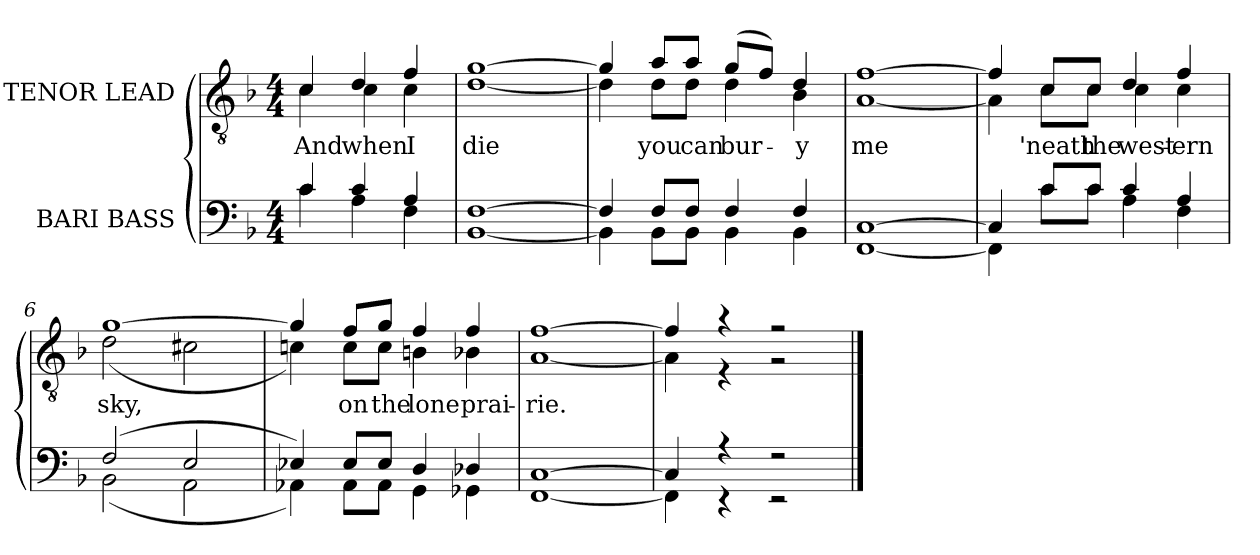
**kern	**kern	**text
*part2	*part1	*part1
*staff2	*staff1	*staff1
*I"BARI BASS	*I"TENOR LEAD	*
*clefF4	*clefGv2	*
*k[b-]	*k[b-]	*
*M4/4	*M4/4	*
=1	=1	=1
*^	*^	*
!	!	!	!	!LO:LY:b
4c/	4c\	4c/	4c\	And
!	!	!	!	!LO:LY:b
4c/	4A\	4d/	4c\	when
!	!	!	!	!LO:LY:b
4A/	4F\	4f/	4c\	I
=2	=2	=2	=2	=2
!	!	!	!	!LO:LY:b
[1F	[1BB-	[1g	[1d	die
=3	=3	=3	=3	=3
4F/]	4BB-\]	4g/]	4d\]	.
!	!	!	!	!LO:LY:b
8F/L	8BB-\L	8a/L	8d\L	you
!	!	!	!	!LO:LY:b
8F/J	8BB-\J	8a/J	8d\J	can
!	!	!	!	!LO:LY:b
4F/	4BB-\	(8g/L	4d\	bur-
.	.	8f/J)	.	.
!	!	!	!	!LO:LY:b
4F/	4BB-\	4d/	4B-\	-y
=4	=4	=4	=4	=4
!	!	!	!	!LO:LY:b
[1C	[1FF	[1f	[1A	me
=5	=5	=5	=5	=5
4C/]	4FF\]	4f/]	4A\]	.
!	!	!	!	!LO:LY:b
8c/L	8c\L	8c/L	8c\L	'neath
!	!	!	!	!LO:LY:b
8c/J	8c\J	8c/J	8c\J	the
!	!	!	!	!LO:LY:b
4c/	4A\	4d/	4c\	west-
!	!	!	!	!LO:LY:b
4A/	4F\	4f/	4c\	-ern
=6	=6	=6	=6	=6
!	!	!	!	!LO:LY:b
(2F/	(2BB-\	[1g	(2d\	sky,
2E/	2AA\	.	2c#X\	.
!!LO:LB:g=z	!!
=7	=7	=7	=7	=7
4E-X/)	4AA-X\)	4g/]	4cn\)	.
!	!	!	!	!LO:LY:b
8E-/L	8AA-\L	8f/L	8c\L	on
!	!	!	!	!LO:LY:b
8E-/J	8AA-\J	8g/J	8c\J	the
!	!	!	!	!LO:LY:b
4D/	4GG\	4f/	4Bn\	lone
!	!	!	!	!LO:LY:b
4D-X/	4GG-X\	4f/	4B-X\	prai-
=8	=8	=8	=8	=8
!	!	!	!	!LO:LY:b
[1C	[1FF	[1f	[1A	-rie.
=9	=9	=9	=9	=9
4C/]	4FF\]	4f/]	4A\]	.
4r	4r	4r	4r	.
2r	2r	2r	2r	.
*v	*v	*	*	*
*	*v	*v	*
==	==	==
*-	*-	*-
